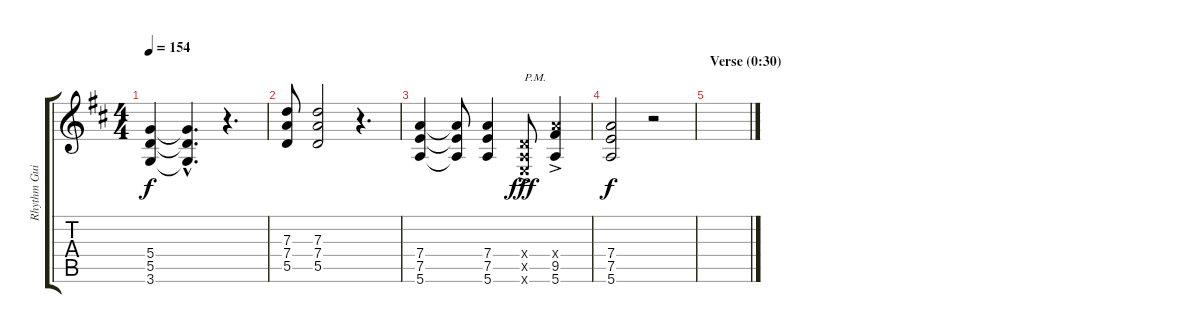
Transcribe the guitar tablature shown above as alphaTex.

\track ("Rhythm Guitar 1" "Rhythm Gui") {instrument distortionguitar}
\staff {score tabs}
\tuning (E4 B3 G3 D3 A2 E2) {hide}
\ts (4 4)
\tempo 154
\clef g2
\ks d
(5.4 5.5 3.6).4{dy f} (5.4{hac t} 5.5{hac t} 3.6{hac t}).4{d} r.4{d} |
(7.3 7.4 5.5).8 (7.3 7.4 5.5).2 r.4{d} |
(7.4 7.5 5.6).4 (7.4{t} 7.5{t} 5.6{t}).8 (7.4 7.5 5.6).4 (0.4{ac x} 0.5{ac x} 0.6{ac x}).8{txt "P.M." dy fff} (7.4{ac x} 9.5 5.6).4 |
(7.4 7.5 5.6).2{dy f} r.2 |
\section ("" "Verse (0:30)")
